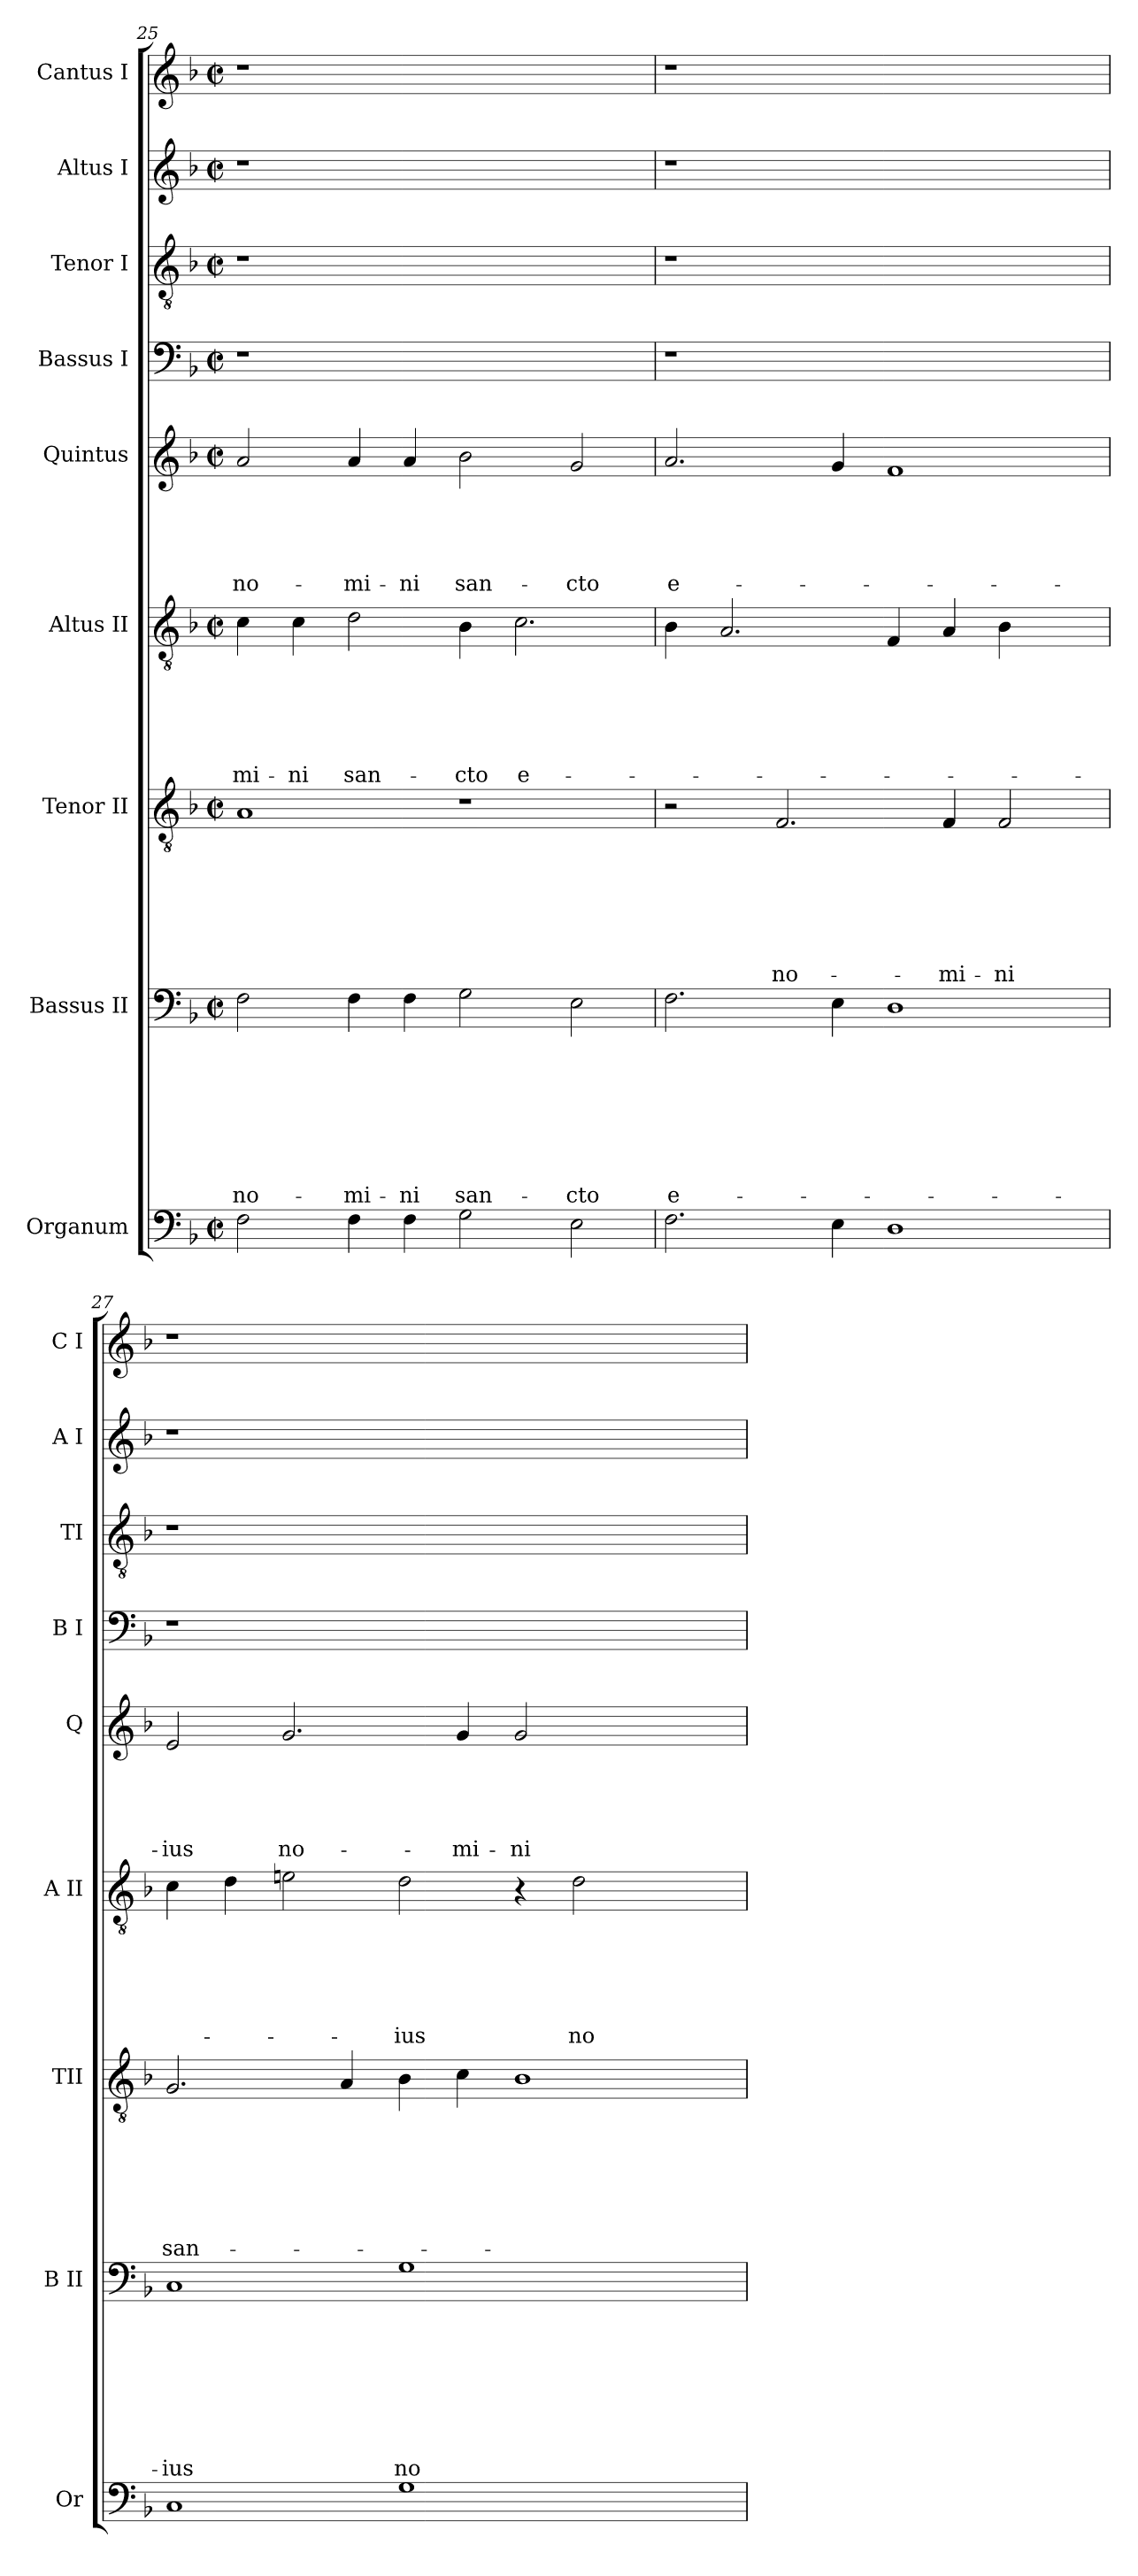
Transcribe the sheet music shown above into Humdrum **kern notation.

**kern	**kern	**text	**text	**text	**text	**text	**text	**text	**text	**kern	**text	**text	**text	**text	**text	**text	**text	**kern	**text	**text	**text	**text	**text	**text	**kern	**text	**text	**text	**text	**text	**kern	**kern	**kern	**kern
*part9	*part8	*part8	*part8	*part8	*part8	*part8	*part8	*part8	*part8	*part7	*part7	*part7	*part7	*part7	*part7	*part7	*part7	*part6	*part6	*part6	*part6	*part6	*part6	*part6	*part5	*part5	*part5	*part5	*part5	*part5	*part4	*part3	*part2	*part1
*staff9	*staff8	*staff8	*staff8	*staff8	*staff8	*staff8	*staff8	*staff8	*staff8	*staff7	*staff7	*staff7	*staff7	*staff7	*staff7	*staff7	*staff7	*staff6	*staff6	*staff6	*staff6	*staff6	*staff6	*staff6	*staff5	*staff5	*staff5	*staff5	*staff5	*staff5	*staff4	*staff3	*staff2	*staff1
*I"Organum	*I"Bassus II	*	*	*	*	*	*	*	*	*I"Tenor II	*	*	*	*	*	*	*	*I"Altus II	*	*	*	*	*	*	*I"Quintus	*	*	*	*	*	*I"Bassus I	*I"Tenor I	*I"Altus I	*I"Cantus I
*I'Or	*I'B II	*	*	*	*	*	*	*	*	*I'TII	*	*	*	*	*	*	*	*I'A II	*	*	*	*	*	*	*I'Q	*	*	*	*	*	*I'B I	*I'TI	*I'A I	*I'C I
*clefF4	*clefF4	*	*	*	*	*	*	*	*	*clefGv2	*	*	*	*	*	*	*	*clefGv2	*	*	*	*	*	*	*clefG2	*	*	*	*	*	*clefF4	*clefGv2	*clefG2	*clefG2
*k[b-]	*k[b-]	*	*	*	*	*	*	*	*	*k[b-]	*	*	*	*	*	*	*	*k[b-]	*	*	*	*	*	*	*k[b-]	*	*	*	*	*	*k[b-]	*k[b-]	*k[b-]	*k[b-]
*F:	*F:	*	*	*	*	*	*	*	*	*F:	*	*	*	*	*	*	*	*F:	*	*	*	*	*	*	*F:	*	*	*	*	*	*F:	*F:	*F:	*F:
*M2/2	*M2/2	*	*	*	*	*	*	*	*	*M2/2	*	*	*	*	*	*	*	*M2/2	*	*	*	*	*	*	*M2/2	*	*	*	*	*	*M2/2	*M2/2	*M2/2	*M2/2
*met(c|)	*met(c|)	*	*	*	*	*	*	*	*	*met(c|)	*	*	*	*	*	*	*	*met(c|)	*	*	*	*	*	*	*met(c|)	*	*	*	*	*	*met(c|)	*met(c|)	*met(c|)	*met(c|)
=25	=25	=25	=25	=25	=25	=25	=25	=25	=25	=25	=25	=25	=25	=25	=25	=25	=25	=25	=25	=25	=25	=25	=25	=25	=25	=25	=25	=25	=25	=25	=25	=25	=25	=25
!	!	!	!	!	!	!	!	!	!LO:LY:b	!	!	!	!	!	!	!	!	!	!	!	!	!	!	!LO:LY:b	!	!	!	!	!	!LO:LY:b	!	!	!	!
2F\	2F\	.	.	.	.	.	.	.	no-	1A	.	.	.	.	.	.	.	4c\	.	.	.	.	.	-mi-	2a/	.	.	.	.	no-	1r	1r	1r	1r
!	!	!	!	!	!	!	!	!	!	!	!	!	!	!	!	!	!	!	!	!	!	!	!	!LO:LY:b	!	!	!	!	!	!	!	!	!	!
.	.	.	.	.	.	.	.	.	.	.	.	.	.	.	.	.	.	4c\	.	.	.	.	.	-ni	.	.	.	.	.	.	.	.	.	.
!	!	!	!	!	!	!	!	!	!LO:LY:b	!	!	!	!	!	!	!	!	!	!	!	!	!	!	!LO:LY:b	!	!	!	!	!	!LO:LY:b	!	!	!	!
4F\	4F\	.	.	.	.	.	.	.	-mi-	.	.	.	.	.	.	.	.	2d\	.	.	.	.	.	san-	4a/	.	.	.	.	-mi-	.	.	.	.
!	!	!	!	!	!	!	!	!	!LO:LY:b	!	!	!	!	!	!	!	!	!	!	!	!	!	!	!	!	!	!	!	!	!LO:LY:b	!	!	!	!
4F\	4F\	.	.	.	.	.	.	.	-ni	.	.	.	.	.	.	.	.	.	.	.	.	.	.	.	4a/	.	.	.	.	-ni	.	.	.	.
!	!	!	!	!	!	!	!	!	!LO:LY:b	!	!	!	!	!	!	!	!	!	!	!	!	!	!	!LO:LY:b	!	!	!	!	!	!LO:LY:b	!	!	!	!
2G\	2G\	.	.	.	.	.	.	.	san-	1r	.	.	.	.	.	.	.	4B-\	.	.	.	.	.	-cto	2b-\	.	.	.	.	san-	1ryy	1ryy	1ryy	1ryy
!	!	!	!	!	!	!	!	!	!	!	!	!	!	!	!	!	!	!	!	!	!	!	!	!LO:LY:b	!	!	!	!	!	!	!	!	!	!
.	.	.	.	.	.	.	.	.	.	.	.	.	.	.	.	.	.	2.c\	.	.	.	.	.	e-	.	.	.	.	.	.	.	.	.	.
!	!	!	!	!	!	!	!	!	!LO:LY:b	!	!	!	!	!	!	!	!	!	!	!	!	!	!	!	!	!	!	!	!	!LO:LY:b	!	!	!	!
2E\	2E\	.	.	.	.	.	.	.	-cto	.	.	.	.	.	.	.	.	.	.	.	.	.	.	.	2g/	.	.	.	.	-cto	.	.	.	.
!!LO:PB:g=z
=26	=26	=26	=26	=26	=26	=26	=26	=26	=26	=26	=26	=26	=26	=26	=26	=26	=26	=26	=26	=26	=26	=26	=26	=26	=26	=26	=26	=26	=26	=26	=26	=26	=26	=26
!	!	!	!	!	!	!	!	!	!LO:LY:b	!	!	!	!	!	!	!	!	!	!	!	!	!	!	!	!	!	!	!	!	!LO:LY:b	!	!	!	!
2.F\	2.F\	.	.	.	.	.	.	.	e-	2r	.	.	.	.	.	.	.	4B-\	.	.	.	.	.	.	2.a/	.	.	.	.	e-	1r	1r	1r	1r
.	.	.	.	.	.	.	.	.	.	.	.	.	.	.	.	.	.	2.A/	.	.	.	.	.	.	.	.	.	.	.	.	.	.	.	.
!	!	!	!	!	!	!	!	!	!	!	!	!	!	!	!	!	!LO:LY:b	!	!	!	!	!	!	!	!	!	!	!	!	!	!	!	!	!
.	.	.	.	.	.	.	.	.	.	2.F/	.	.	.	.	.	.	no-	.	.	.	.	.	.	.	.	.	.	.	.	.	.	.	.	.
4E\	4E\	.	.	.	.	.	.	.	.	.	.	.	.	.	.	.	.	.	.	.	.	.	.	.	4g/	.	.	.	.	.	.	.	.	.
1D	1D	.	.	.	.	.	.	.	.	.	.	.	.	.	.	.	.	4F/	.	.	.	.	.	.	1f	.	.	.	.	.	1ryy	1ryy	1ryy	1ryy
!	!	!	!	!	!	!	!	!	!	!	!	!	!	!	!	!	!LO:LY:b	!	!	!	!	!	!	!	!	!	!	!	!	!	!	!	!	!
.	.	.	.	.	.	.	.	.	.	4F/	.	.	.	.	.	.	-mi-	4A/	.	.	.	.	.	.	.	.	.	.	.	.	.	.	.	.
!	!	!	!	!	!	!	!	!	!	!	!	!	!	!	!	!	!LO:LY:b	!	!	!	!	!	!	!	!	!	!	!	!	!	!	!	!	!
.	.	.	.	.	.	.	.	.	.	2F/	.	.	.	.	.	.	-ni	4B-\	.	.	.	.	.	.	.	.	.	.	.	.	.	.	.	.
.	.	.	.	.	.	.	.	.	.	.	.	.	.	.	.	.	.	4ryy	.	.	.	.	.	.	.	.	.	.	.	.	.	.	.	.
=27	=27	=27	=27	=27	=27	=27	=27	=27	=27	=27	=27	=27	=27	=27	=27	=27	=27	=27	=27	=27	=27	=27	=27	=27	=27	=27	=27	=27	=27	=27	=27	=27	=27	=27
!	!	!	!	!	!	!	!	!	!LO:LY:b	!	!	!	!	!	!	!	!LO:LY:b	!	!	!	!	!	!	!	!	!	!	!	!	!LO:LY:b	!	!	!	!
1C	1C	.	.	.	.	.	.	.	-ius	2.G/	.	.	.	.	.	.	san-	4c\	.	.	.	.	.	.	2e/	.	.	.	.	-ius	1r	1r	1r	1r
.	.	.	.	.	.	.	.	.	.	.	.	.	.	.	.	.	.	4d\	.	.	.	.	.	.	.	.	.	.	.	.	.	.	.	.
!	!	!	!	!	!	!	!	!	!	!	!	!	!	!	!	!	!	!	!	!	!	!	!	!	!	!	!	!	!	!LO:LY:b	!	!	!	!
.	.	.	.	.	.	.	.	.	.	.	.	.	.	.	.	.	.	2en\	.	.	.	.	.	.	2.g/	.	.	.	.	no-	.	.	.	.
.	.	.	.	.	.	.	.	.	.	4A/	.	.	.	.	.	.	.	.	.	.	.	.	.	.	.	.	.	.	.	.	.	.	.	.
!	!	!	!	!	!	!	!	!	!LO:LY:b	!	!	!	!	!	!	!	!	!	!	!	!	!	!	!LO:LY:b	!	!	!	!	!	!	!	!	!	!
1G	1G	.	.	.	.	.	.	.	no-	4B-\	.	.	.	.	.	.	.	2d\	.	.	.	.	.	-ius	.	.	.	.	.	.	1.ryy	1.ryy	1.ryy	1.ryy
!	!	!	!	!	!	!	!	!	!	!	!	!	!	!	!	!	!	!	!	!	!	!	!	!	!	!	!	!	!	!LO:LY:b	!	!	!	!
.	.	.	.	.	.	.	.	.	.	4c\	.	.	.	.	.	.	.	.	.	.	.	.	.	.	4g/	.	.	.	.	-mi-	.	.	.	.
!	!	!	!	!	!	!	!	!	!	!	!	!	!	!	!	!	!	!	!	!	!	!	!	!	!	!	!	!	!	!LO:LY:b	!	!	!	!
.	.	.	.	.	.	.	.	.	.	1B-	.	.	.	.	.	.	.	4r	.	.	.	.	.	.	2g/	.	.	.	.	-ni	.	.	.	.
!	!	!	!	!	!	!	!	!	!	!	!	!	!	!	!	!	!	!	!	!	!	!	!	!LO:LY:b	!	!	!	!	!	!	!	!	!	!
.	.	.	.	.	.	.	.	.	.	.	.	.	.	.	.	.	.	2d\	.	.	.	.	.	no-	.	.	.	.	.	.	.	.	.	.
2ryy	2ryy	.	.	.	.	.	.	.	.	.	.	.	.	.	.	.	.	.	.	.	.	.	.	.	2ryy	.	.	.	.	.	.	.	.	.
.	.	.	.	.	.	.	.	.	.	.	.	.	.	.	.	.	.	4ryy	.	.	.	.	.	.	.	.	.	.	.	.	.	.	.	.
=	=	=	=	=	=	=	=	=	=	=	=	=	=	=	=	=	=	=	=	=	=	=	=	=	=	=	=	=	=	=	=	=	=	=
*-	*-	*-	*-	*-	*-	*-	*-	*-	*-	*-	*-	*-	*-	*-	*-	*-	*-	*-	*-	*-	*-	*-	*-	*-	*-	*-	*-	*-	*-	*-	*-	*-	*-	*-
